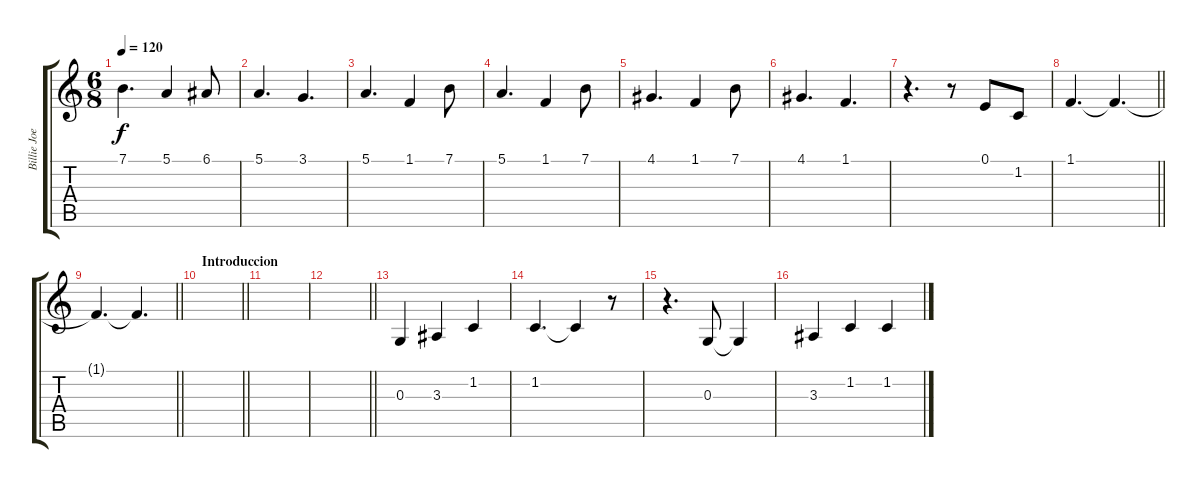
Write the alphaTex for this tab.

\track ("Billie Joe Armstrong Vocals" "Billie Joe") {instrument violin}
\staff {score tabs}
\tuning (E4 B3 G3 D3 A2 E2) {hide}
\ts (6 8)
\tempo 120
\clef g2
\ks c
7.1.4{d dy f} 5.1.4 6.1.8 |
5.1.4{d} 3.1.4{d} |
5.1.4{d} 1.1.4 7.1.8 |
5.1.4{d} 1.1.4 7.1.8 |
4.1.4{d} 1.1.4 7.1.8 |
4.1.4{d} 1.1.4{d} |
r.4{d} r.8 0.1.8 1.2.8 |
\barLineRight lightlight
1.1.4{d} 1.1{t}.4{d} |
\section ("" "")
\barLineRight lightlight
1.1{t}.4{d} 1.1{t}.4{d} |
\section ("" "Introduccion")
\barLineRight lightlight
|
\section ("" "")
|
\barLineRight lightlight
|
\section ("" "")
0.3.4 3.3.4 1.2.4 |
1.2.4{d} 1.2{t}.4 r.8 |
r.4{d} 0.3.8 0.3{t}.4 |
3.3.4 1.2.4 1.2.4
